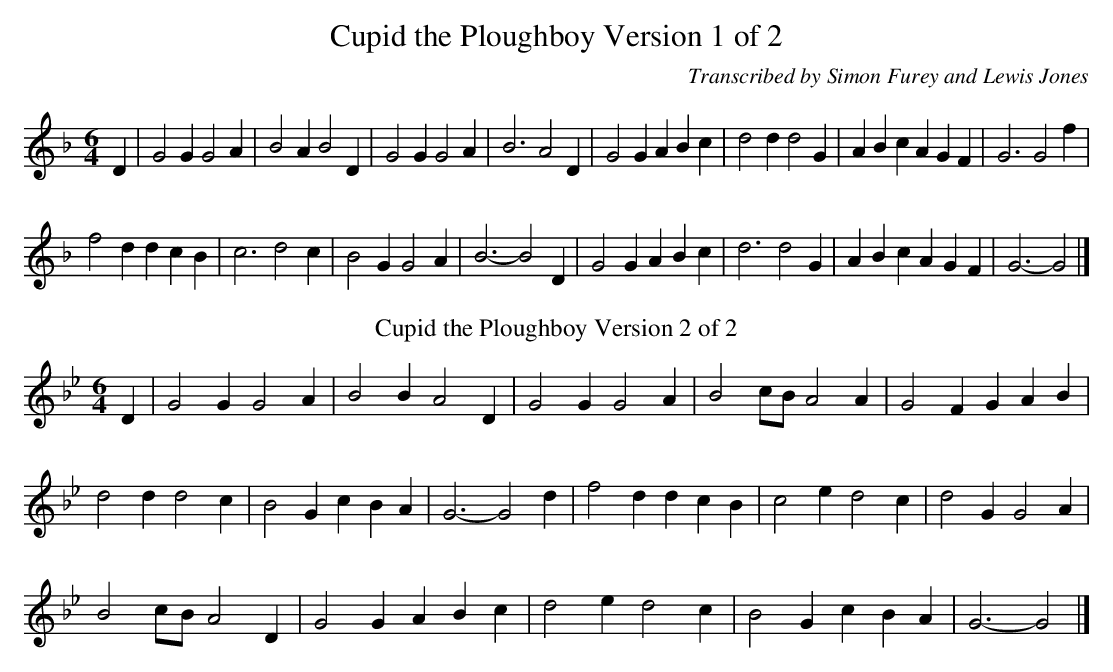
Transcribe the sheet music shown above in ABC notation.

X:1
T:Cupid the Ploughboy Version 1 of 2
C:Transcribed by Simon Furey and Lewis Jones
L:1/4
M:6/4
K:Gdor
D | G2 G G2 A | B2 A B2 D | G2 G G2 A | B3 A2 D | G2 G A B c | d2 d d2 G | A B c A G F | G3 G2 f |$ f2 d d c B | c3 d2 c | B2 G G2 A | B3- B2 D | G2 G A B c | d3 d2 G | A B c A G F | G3- G2 |]
T:Cupid the Ploughboy Version 2 of 2
C:Mr. Young (c. 70), Bilborough, Yorks, III. 08
L:1/4
M:6/4
K:Gaeo
D | G2 G G2 A | B2 B A2 D | G2 G G2 A | B2 c/B/ A2 A | G2 F G A B |$ d2 d d2 c | B2 G c B A | G3- G2 d | f2 d d c B | c2 e d2 c | d2 G G2 A |$ B2 c/B/ A2 D | G2 G A B c | d2 e d2 c |
B2 G c B A | G3- G2 |]
